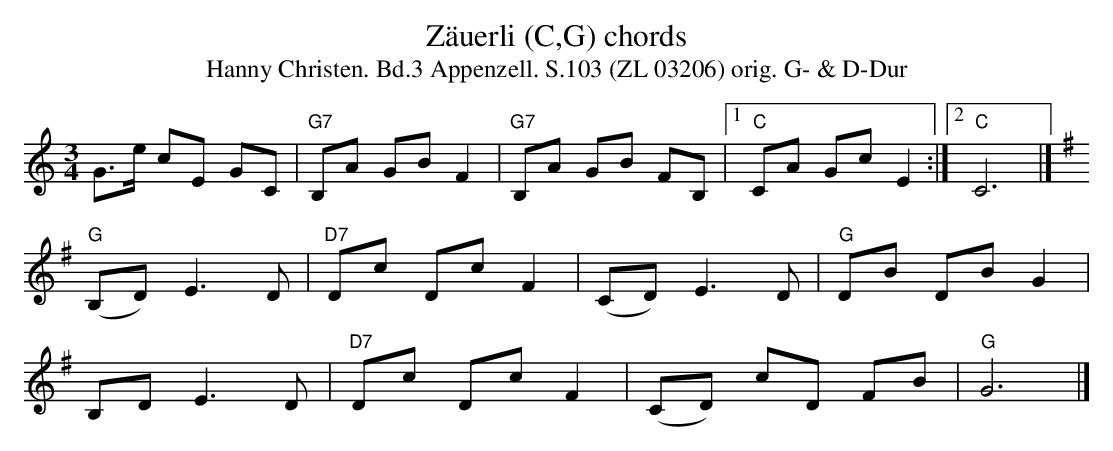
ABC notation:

X:1
T:Zäuerli (C,G) chords
T:Hanny Christen. Bd.3 Appenzell. S.103 (ZL 03206) orig. G- & D-Dur
M:3/4
L:1/8
K:Cmaj%%MIDI gchordon
G>e cE GC | "G7"B,A GB F2 | "G7"B,A GB FB, |1 "C"CA Gc E2 :|2 "C"C6 |]
K:Gmaj
"G"(B,D) E3 D | "D7"Dc Dc F2 | (CD) E3 D | "G"DB DB G2 |
B,D E3 D | "D7"Dc Dc F2 | (CD) cD FB | "G"G6 |]
